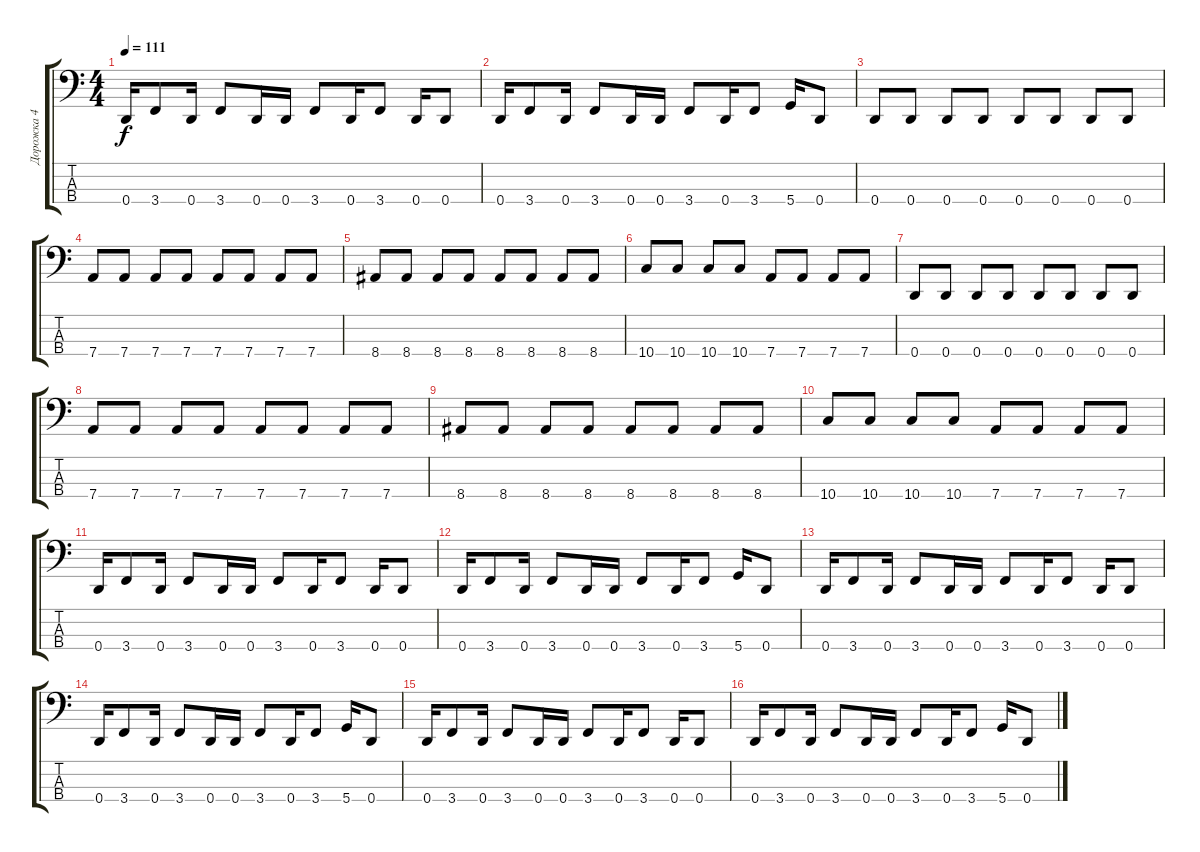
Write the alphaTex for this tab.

\track ("Дорожка 4" "Дорожка 4") {instrument slapbass1}
\staff {score tabs}
\tuning (G2 D2 A1 D1) {hide}
\ts (4 4)
\tempo 111
\clef f4
\ks c
0.4.16{dy f} 3.4.8 0.4.16 3.4.8 0.4.16 0.4.16 3.4.8 0.4.16 3.4.8 0.4.16 0.4.8 |
0.4.16 3.4.8 0.4.16 3.4.8 0.4.16 0.4.16 3.4.8 0.4.16 3.4.8 5.4.16 0.4.8 |
0.4.8 0.4.8 0.4.8 0.4.8 0.4.8 0.4.8 0.4.8 0.4.8 |
7.4.8 7.4.8 7.4.8 7.4.8 7.4.8 7.4.8 7.4.8 7.4.8 |
8.4.8 8.4.8 8.4.8 8.4.8 8.4.8 8.4.8 8.4.8 8.4.8 |
10.4.8 10.4.8 10.4.8 10.4.8 7.4.8 7.4.8 7.4.8 7.4.8 |
0.4.8 0.4.8 0.4.8 0.4.8 0.4.8 0.4.8 0.4.8 0.4.8 |
7.4.8 7.4.8 7.4.8 7.4.8 7.4.8 7.4.8 7.4.8 7.4.8 |
8.4.8 8.4.8 8.4.8 8.4.8 8.4.8 8.4.8 8.4.8 8.4.8 |
10.4.8 10.4.8 10.4.8 10.4.8 7.4.8 7.4.8 7.4.8 7.4.8 |
0.4.16 3.4.8 0.4.16 3.4.8 0.4.16 0.4.16 3.4.8 0.4.16 3.4.8 0.4.16 0.4.8 |
0.4.16 3.4.8 0.4.16 3.4.8 0.4.16 0.4.16 3.4.8 0.4.16 3.4.8 5.4.16 0.4.8 |
0.4.16 3.4.8 0.4.16 3.4.8 0.4.16 0.4.16 3.4.8 0.4.16 3.4.8 0.4.16 0.4.8 |
0.4.16 3.4.8 0.4.16 3.4.8 0.4.16 0.4.16 3.4.8 0.4.16 3.4.8 5.4.16 0.4.8 |
0.4.16 3.4.8 0.4.16 3.4.8 0.4.16 0.4.16 3.4.8 0.4.16 3.4.8 0.4.16 0.4.8 |
0.4.16 3.4.8 0.4.16 3.4.8 0.4.16 0.4.16 3.4.8 0.4.16 3.4.8 5.4.16 0.4.8
